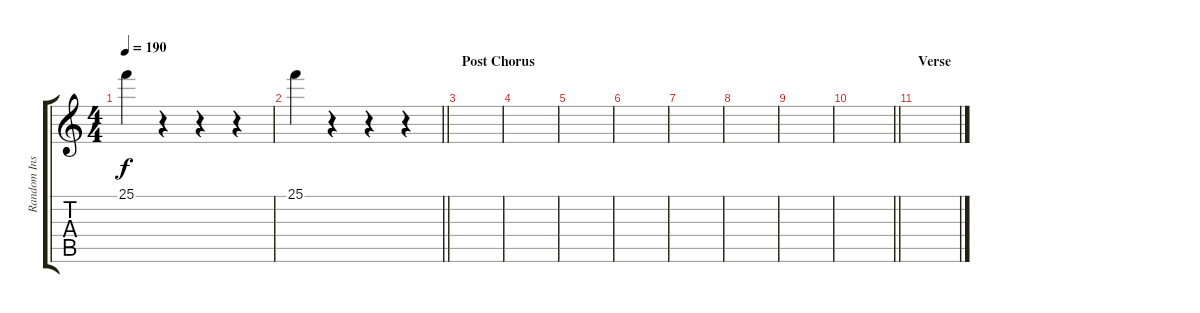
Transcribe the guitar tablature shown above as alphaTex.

\track ("Random Instruments" "Random Ins") {instrument tinklebell}
\staff {score tabs}
\tuning (E4 B3 G3 D3 A2 E2) {hide}
\ts (4 4)
\tempo 190
\clef g2
\ks c
25.1.4{dy f} r.4 r.4 r.4 |
\barLineRight lightlight
25.1.4 r.4 r.4 r.4 |
\section ("" "Post Chorus")
|
|
|
|
|
|
|
\barLineRight lightlight
|
\section ("" "Verse")
